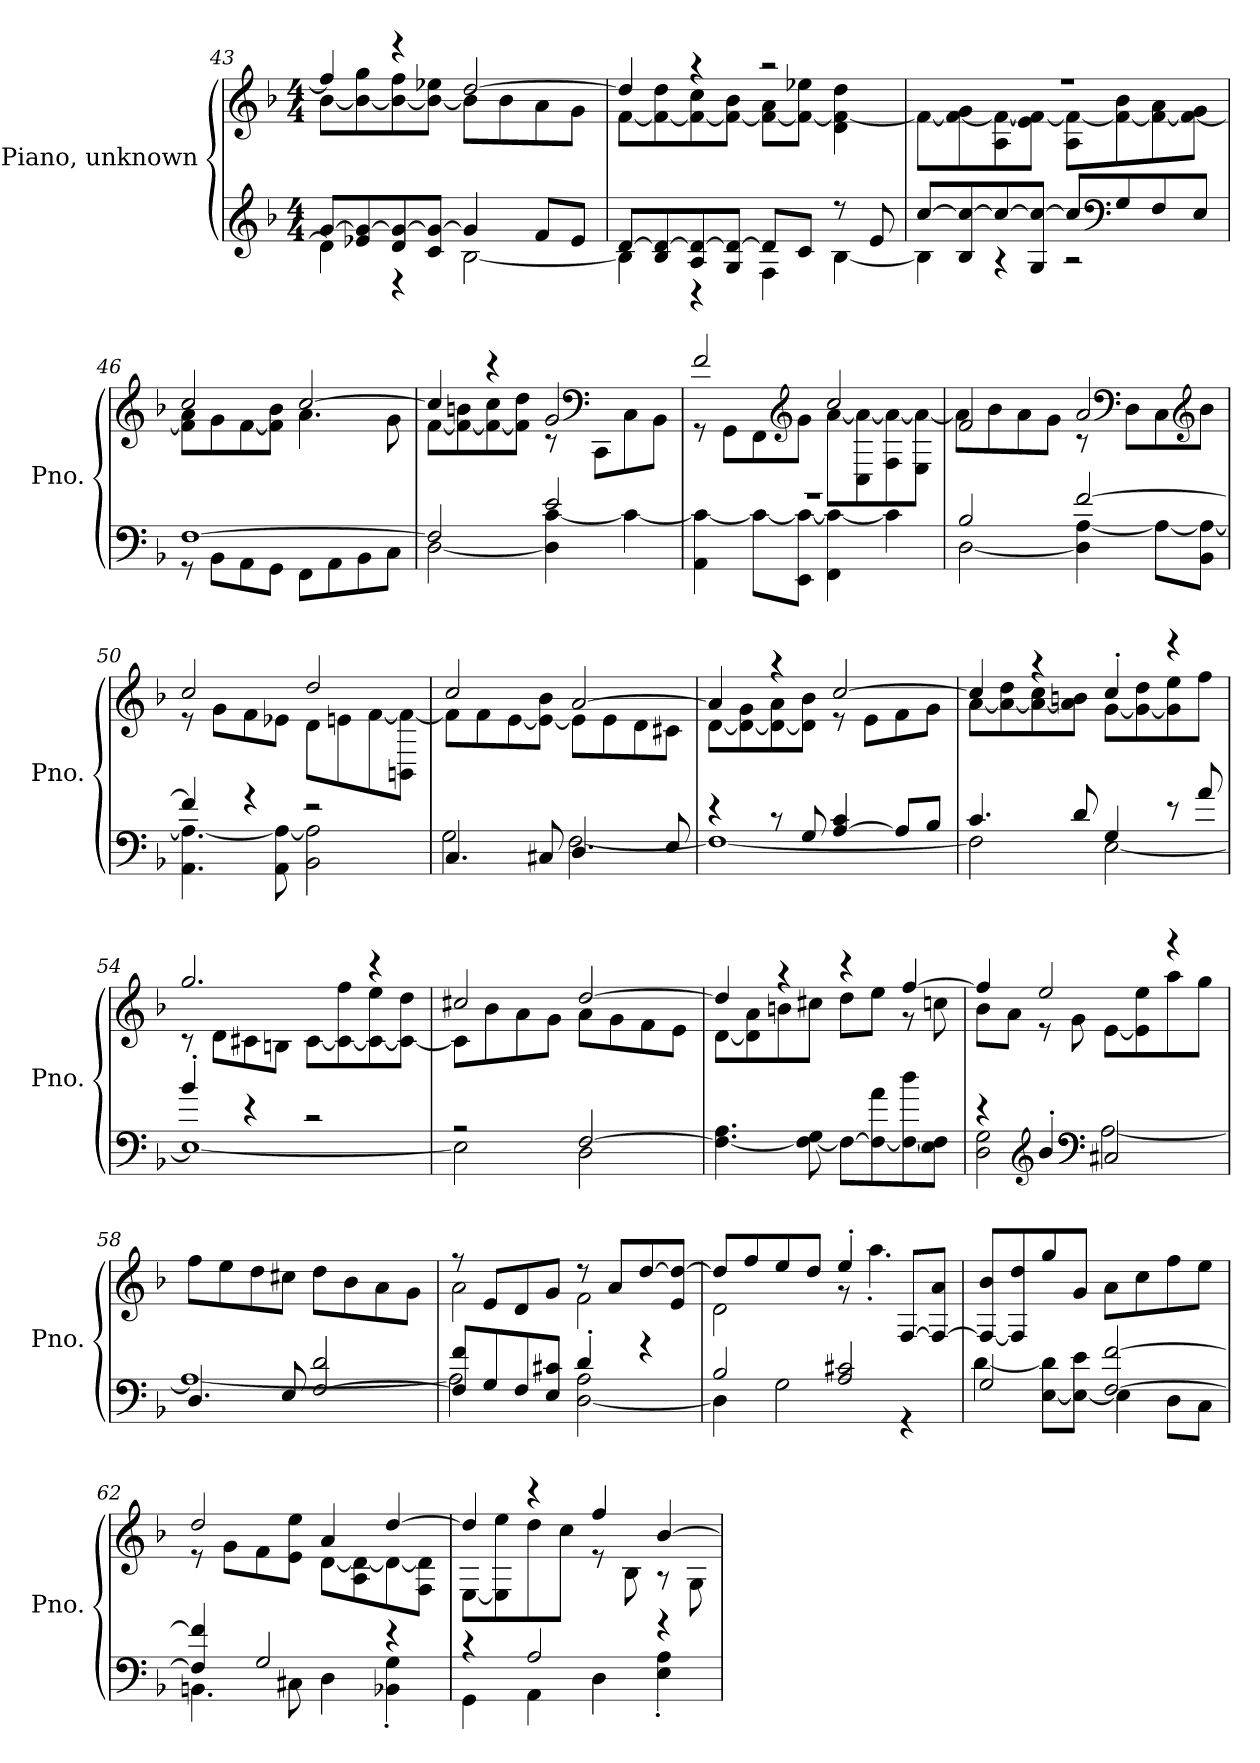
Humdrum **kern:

**kern	**kern
*part1	*part1
*staff2	*staff1
*I"Piano, unknown	*
*I'Pno.	*
*clefG2	*clefG2
*k[b-]	*k[b-]
*M4/4	*M4/4
=43	=43
*^	*^
[8g/L	4d\]	4ff/]	[8b-\L
8e-X/ 8g/_	.	.	8b-\_ 8gg\
8d/ 8g/_	4r	4r	8b-\_ 8ff\
8c/ 8g/_J	.	.	8b-\_ 8ee-X\J
4g/]	[2B-\	[2dd/	8b-\L]
.	.	.	8b-\
8f/L	.	.	8a\
8e-/J	.	.	8g\J
!!LO:LB:g=z	!!
=44	=44	=44	=44
[8d/L	4B-\]	4dd/]	[8f\L
8B-/ 8d/_	.	.	8f\_ 8dd\
8A/ 8d/_	4r	4r	8f\_ 8cc\
8G/ 8d/_J	.	.	8f\_ 8b-\J
8d/L]	4F\	2r	8f\_ 8a\L
8c/J	.	.	8f\_ 8ee-X\J
8r	[4B-\	.	4d\ 4f\_ 4dd\
8e/	.	.	.
=45	=45	=45	=45
[8cc/L	4B-\]	1r	8f\L_
8B-/ 8cc/_	.	.	8f\_ 8g\
8cc/_	4r	.	8A\ 8f\_
8G/ 8cc/_J	.	.	8e\ 8f\_J
8cc/L]	2r	.	8A\ 8f\_L
*clefF4	*	*	*
8G/	.	.	8f\_ 8b-\
8F/	.	.	8f\_ 8a\
8E/J	.	.	8f\_ 8g\J
=46	=46	=46	=46
[1F	8r	2cc/	8f\] 8a\L
.	8BB-\L	.	8g\
.	8AA\	.	[8f\
.	8GG\J	.	8f\] 8b-\J
.	8FF\L	[2cc/	4.a\
.	8AA\	.	.
.	8BB-\	.	.
.	8C\J	.	8g\
!!LO:LB:g=z	!!
=47	=47	=47	=47
2F/]	[2D\	4cc/]	[8f\L
.	.	.	8f\_ 8bn\
.	.	4r	8f\_ 8cc\
.	.	.	8f\] 8dd\J
2e/	4D\] [4c\	2g/	8r
*	*	*clefF4	*
.	.	.	8CC\L
.	4c\_	.	8C\
.	.	.	8BB-\J
=48	=48	=48	=48
1r	4AA\ 4c\_	2f/	8r
.	.	.	8GG\L
.	8c\L_	.	8FF\
*	*	*clefG2	*
.	8EE\ 8c\_J	.	8g\J
.	4FF\ 4c\_	2cc/	[8a\L
.	.	.	8C\ 8a\_
.	4c\]	.	8F\ 8a\_
.	.	.	8E\ 8a\_J
=49	=49	=49	=49
2B-/	[2D\	2f/	8a\L]
.	.	.	8b-\
.	.	.	8a\
.	.	.	8g\J
[2f/	4D\] [4A\	2a/	8r
*	*	*clefF4	*
.	.	.	8D\L
.	8A\L_	.	8C\
*	*	*clefG2	*
.	8BB-\ 8A\_J	.	8b-\J
!!LO:LB:g=z	!!
=50	=50	=50	=50
4f/]	4.AA\ 4.A\_	2cc/	8r
.	.	.	8g\L
4r	.	.	8f\
.	8AA\ 8A\_	.	8e-X\J
2r	2BB-\ 2A\]	2dd/	8d\L
.	.	.	8en\
.	.	.	[8f\
.	.	.	8BBn\ 8f\_J
=51	=51	=51	=51
4.C/	2G\	2cc/	8f\L]
.	.	.	8f\
.	.	.	[8e\
8C#X/	.	.	8e\_ 8b-\J
4.D/	[2F\	[2a/	8e\L]
.	.	.	8e\
.	.	.	8d\
8E/	.	.	8c#X\J
=52	=52	=52	=52
4r	1F_	4a/]	[8d\L
.	.	.	8d\_ 8g\
8r	.	4r	8d\_ 8a\
8G/	.	.	8d\] 8b-\J
[4A/ 4c/	.	[2cc/	8r
.	.	.	8e\L
8A/L]	.	.	8f\
8B-/J	.	.	8g\J
!!LO:LB:g=z	!!
=53	=53	=53	=53
4.c/	2F\]	4cc/]	[8a\L
.	.	.	8a\_ 8dd\
.	.	4r	8a\_ 8cc\
8d/	.	.	8a\] 8bn\J
4G/	[2E\	4cc'/	[8g\L
.	.	.	8g\_ 8dd\
8r	.	4r	8g\] 8ee\
8a/	.	.	8ff\J
=54	=54	=54	=54
4b-'/	1E_	2.gg/	8r
.	.	.	8d\L
4r	.	.	8c#X\
.	.	.	8Bn\J
2r	.	.	[8c#\L
.	.	.	8c#\_ 8ff\
.	.	4r	8c#\_ 8ee\
.	.	.	8c#\_ 8dd\J
=55	=55	=55	=55
2r	2E\]	2cc#X/	8c#\L]
.	.	.	8b-\
.	.	.	8a\
.	.	.	8g\J
[2F/	2D\	[2dd/	8a\L
.	.	.	8g\
.	.	.	8f\
.	.	.	8e\J
*v	*v	*	*
!!LO:LB:g=z	!!
=56	=56	=56
4.F\_ 4.A\	4dd/]	[8d\L
.	.	8d\] 8a\
.	4r	8bn\
8F\_ 8G\	.	8cc#X\J
8F\L_	4r	8dd\L
8F\_ 8a\	.	8ee\J
8F\_ 8dd\	[4ff/	8r
8E\ 8F\]J	.	8ccn\
=57	=57	=57
*^	*	*
4r	2D\ 2G\	4ff/]	8b-\L
.	.	.	8a\J
*clefG2	*	*	*
4b-'/	.	2ee/	8r
.	.	.	8g\
*clefF4	*	*	*
2C#X/	[2A\	.	[8e\L
.	.	.	8e\] 8ee\
.	.	4r	8aa\
.	.	.	8gg\J
*	*	*v	*v
=58	=58	=58
4.D/	1A_	8ff\L
.	.	8ee\
.	.	8dd\
8E/	.	8cc#X\J
[2F/ 2d/	.	8dd\L
.	.	8b-\
.	.	8a\
.	.	8g\J
=59	=59	=59
*	*	*^
8F/] 8f/L	2A\]	8r	2a\
8G/	.	8e/L	.
8F/	.	8d/	.
8E/ 8c#X/J	.	8g/J	.
4d'/	[2D\ 2A\	8r	2f\
.	.	8a/L	.
4r	.	[8dd/	.
.	.	8e/ 8dd/_J	.
!!LO:PB:g=z	!!
=60	=60	=60	=60
2B-/	4D\]	8dd/L]	2d\
.	.	8ff/	.
.	2G\	8ee/	.
.	.	8dd/J	.
2A/ 2c#X/	.	4ee'/	8r
.	.	.	4.aa'\
.	4r	[8F/L	.
.	.	8F/_ 8a/J	.
*	*	*v	*v
=61	=61	=61
2G/	[4d\	8F/_ 8b-/L
.	.	8F/] 8dd/
.	[8E\ 8d\]L	8gg/
.	8E\_ 8e\J	8g/J
[2F/ [2f/	4E\]	8a\L
.	.	8cc\
.	8D\L	8ff\
.	8C\J	8ee\J
=62	=62	=62
*	*	*^
4F/] 4f/]	4.BBn\	2dd/	8r
.	.	.	8g\L
2G/	.	.	8f\
.	8C#X\	.	8e\ 8ee\J
.	4D\	4a/	[8d\L
.	.	.	8A\ 8d\_
4r	4BB-X\' 4G\'	[4dd/	8d\_
.	.	.	8F\ 8d\]J
=63	=63	=63	=63
4r	4GG\	4dd/]	[8E\L
.	.	.	8E\] 8ee\
2A/	4AA\	4r	8dd\
.	.	.	8cc\J
.	4D\	4ff/	8r
.	.	.	8B-\
4r	4E\' 4A\'	[4b-/	8r
.	.	.	8G\
*v	*v	*	*
*	*v	*v
=	=
*-	*-
